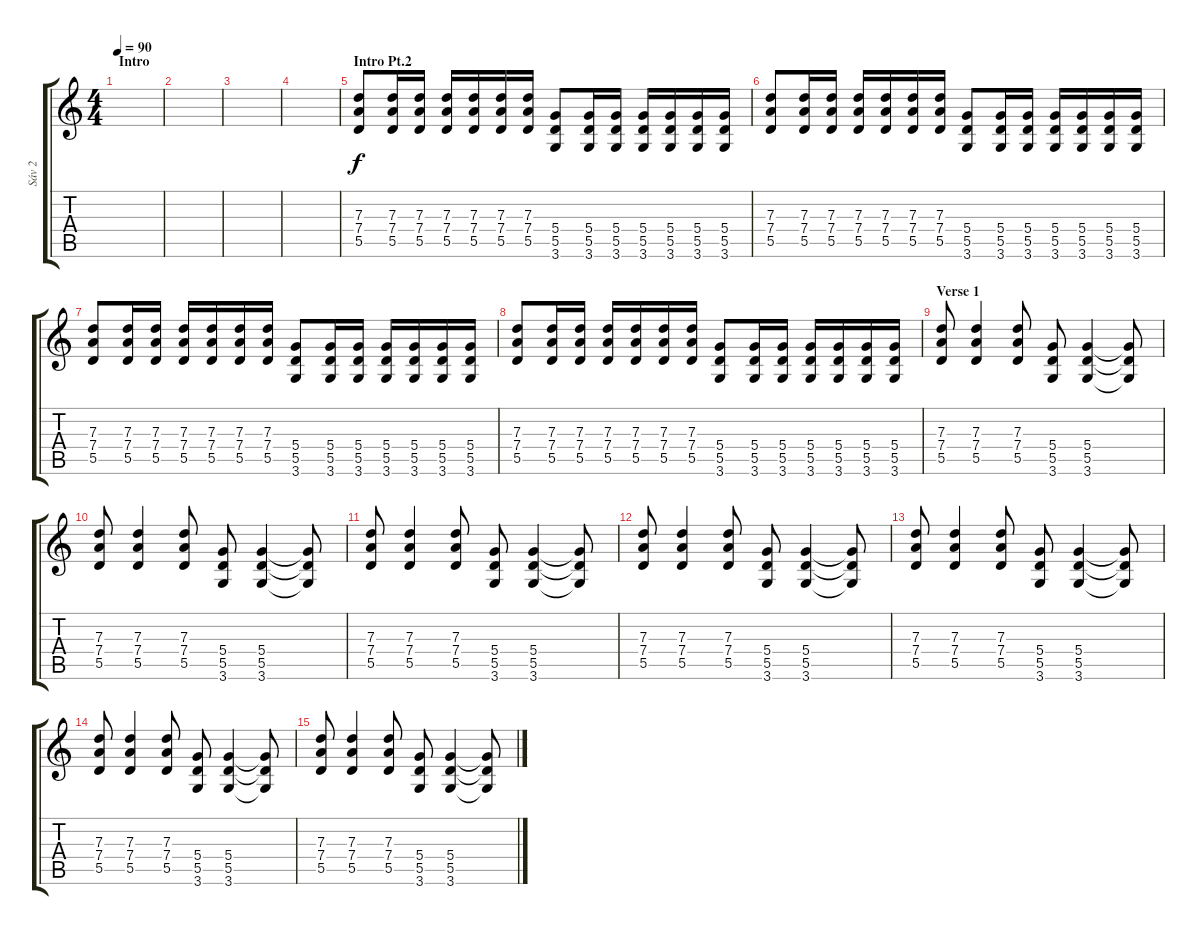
\track ("Sáv 2" "Sáv 2") {instrument distortionguitar}
\staff {score tabs}
\tuning (E4 B3 G3 D3 A2 E2) {hide}
\ts (4 4)
\section ("" "Intro")
\tempo 90
\clef g2
\ks c
|
|
|
|
\section ("" "Intro Pt.2")
(7.3 7.4 5.5).8 (7.3 7.4 5.5).16 (7.3 7.4 5.5).16 (7.3 7.4 5.5).16 (7.3 7.4 5.5).16 (7.3 7.4 5.5).16 (7.3 7.4 5.5).16 (5.4 5.5 3.6).8 (5.4 5.5 3.6).16 (5.4 5.5 3.6).16 (5.4 5.5 3.6).16 (5.4 5.5 3.6).16 (5.4 5.5 3.6).16 (5.4 5.5 3.6).16 |
(7.3 7.4 5.5).8 (7.3 7.4 5.5).16 (7.3 7.4 5.5).16 (7.3 7.4 5.5).16 (7.3 7.4 5.5).16 (7.3 7.4 5.5).16 (7.3 7.4 5.5).16 (5.4 5.5 3.6).8 (5.4 5.5 3.6).16 (5.4 5.5 3.6).16 (5.4 5.5 3.6).16 (5.4 5.5 3.6).16 (5.4 5.5 3.6).16 (5.4 5.5 3.6).16 |
(7.3 7.4 5.5).8 (7.3 7.4 5.5).16 (7.3 7.4 5.5).16 (7.3 7.4 5.5).16 (7.3 7.4 5.5).16 (7.3 7.4 5.5).16 (7.3 7.4 5.5).16 (5.4 5.5 3.6).8 (5.4 5.5 3.6).16 (5.4 5.5 3.6).16 (5.4 5.5 3.6).16 (5.4 5.5 3.6).16 (5.4 5.5 3.6).16 (5.4 5.5 3.6).16 |
(7.3 7.4 5.5).8 (7.3 7.4 5.5).16 (7.3 7.4 5.5).16 (7.3 7.4 5.5).16 (7.3 7.4 5.5).16 (7.3 7.4 5.5).16 (7.3 7.4 5.5).16 (5.4 5.5 3.6).8 (5.4 5.5 3.6).16 (5.4 5.5 3.6).16 (5.4 5.5 3.6).16 (5.4 5.5 3.6).16 (5.4 5.5 3.6).16 (5.4 5.5 3.6).16 |
\section ("" "Verse 1")
(7.3 7.4 5.5).8{instrument electricguitarclean} (7.3 7.4 5.5).4 (7.3 7.4 5.5).8 (5.4 5.5 3.6).8 (5.4 5.5 3.6).4 (5.4{t} 5.5{t} 3.6{t}).8 |
(7.3 7.4 5.5).8{instrument electricguitarclean} (7.3 7.4 5.5).4 (7.3 7.4 5.5).8 (5.4 5.5 3.6).8 (5.4 5.5 3.6).4 (5.4{t} 5.5{t} 3.6{t}).8 |
(7.3 7.4 5.5).8{instrument electricguitarclean} (7.3 7.4 5.5).4 (7.3 7.4 5.5).8 (5.4 5.5 3.6).8 (5.4 5.5 3.6).4 (5.4{t} 5.5{t} 3.6{t}).8 |
(7.3 7.4 5.5).8{instrument electricguitarclean} (7.3 7.4 5.5).4 (7.3 7.4 5.5).8 (5.4 5.5 3.6).8 (5.4 5.5 3.6).4 (5.4{t} 5.5{t} 3.6{t}).8 |
(7.3 7.4 5.5).8{instrument electricguitarclean} (7.3 7.4 5.5).4 (7.3 7.4 5.5).8 (5.4 5.5 3.6).8 (5.4 5.5 3.6).4 (5.4{t} 5.5{t} 3.6{t}).8 |
(7.3 7.4 5.5).8{instrument electricguitarclean} (7.3 7.4 5.5).4 (7.3 7.4 5.5).8 (5.4 5.5 3.6).8 (5.4 5.5 3.6).4 (5.4{t} 5.5{t} 3.6{t}).8 |
(7.3 7.4 5.5).8{instrument electricguitarclean} (7.3 7.4 5.5).4 (7.3 7.4 5.5).8 (5.4 5.5 3.6).8 (5.4 5.5 3.6).4 (5.4{t} 5.5{t} 3.6{t}).8
